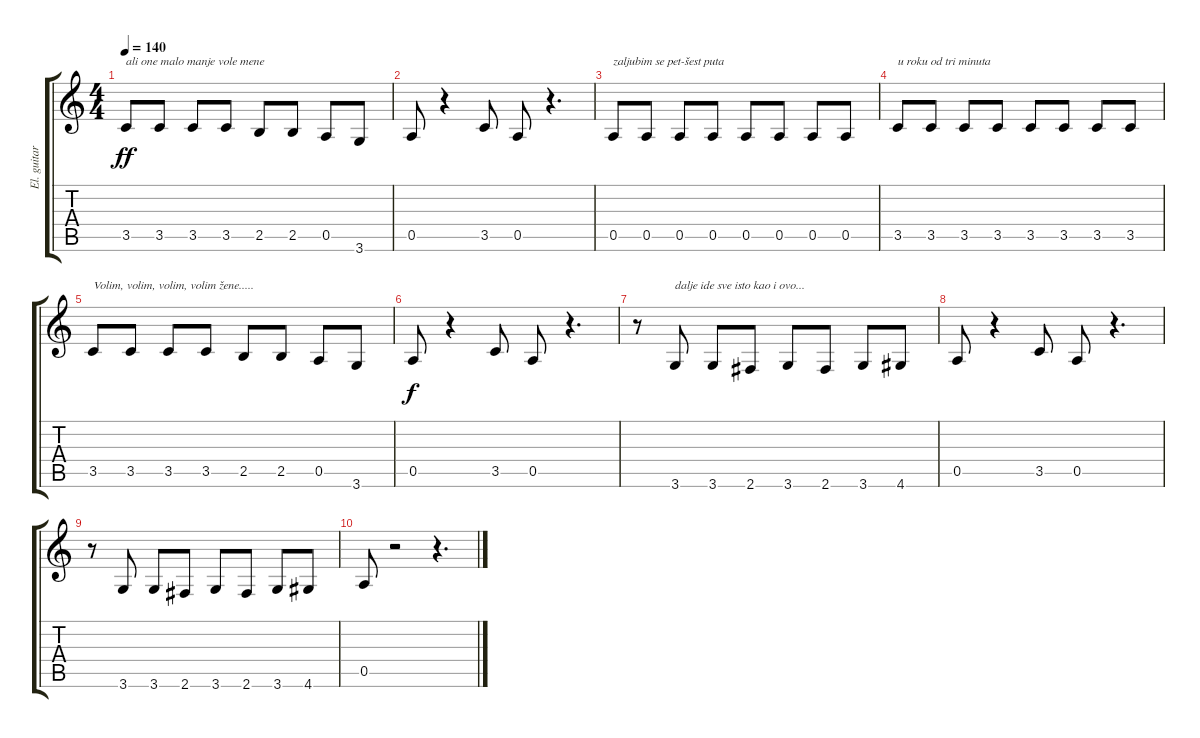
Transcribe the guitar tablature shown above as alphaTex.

\track ("El. guitar 1" "El. guitar") {instrument distortionguitar}
\staff {score tabs}
\tuning (E4 B3 G3 D3 A2 E2) {hide}
\ts (4 4)
\tempo 140
\clef g2
\ks c
3.5.8{txt "ali one malo manje vole mene" dy ff} 3.5.8 3.5.8 3.5.8 2.5.8 2.5.8 0.5.8 3.6.8 |
0.5.8 r.4 3.5.8 0.5.8 r.4{d} |
0.5.8{txt "zaljubim se pet-šest puta"} 0.5.8 0.5.8 0.5.8 0.5.8 0.5.8 0.5.8 0.5.8 |
3.5.8{txt "u roku od tri minuta"} 3.5.8 3.5.8 3.5.8 3.5.8 3.5.8 3.5.8 3.5.8 |
3.5.8{txt "Volim, volim, volim, volim žene....."} 3.5.8 3.5.8 3.5.8 2.5.8 2.5.8 0.5.8 3.6.8 |
0.5.8{dy f} r.4 3.5.8 0.5.8 r.4{d} |
r.8 3.6.8{txt "dalje ide sve isto kao i ovo..."} 3.6.8 2.6.8 3.6.8 2.6.8 3.6.8 4.6.8 |
0.5.8 r.4 3.5.8 0.5.8 r.4{d} |
r.8 3.6.8 3.6.8 2.6.8 3.6.8 2.6.8 3.6.8 4.6.8 |
0.5.8 r.2 r.4{d}
